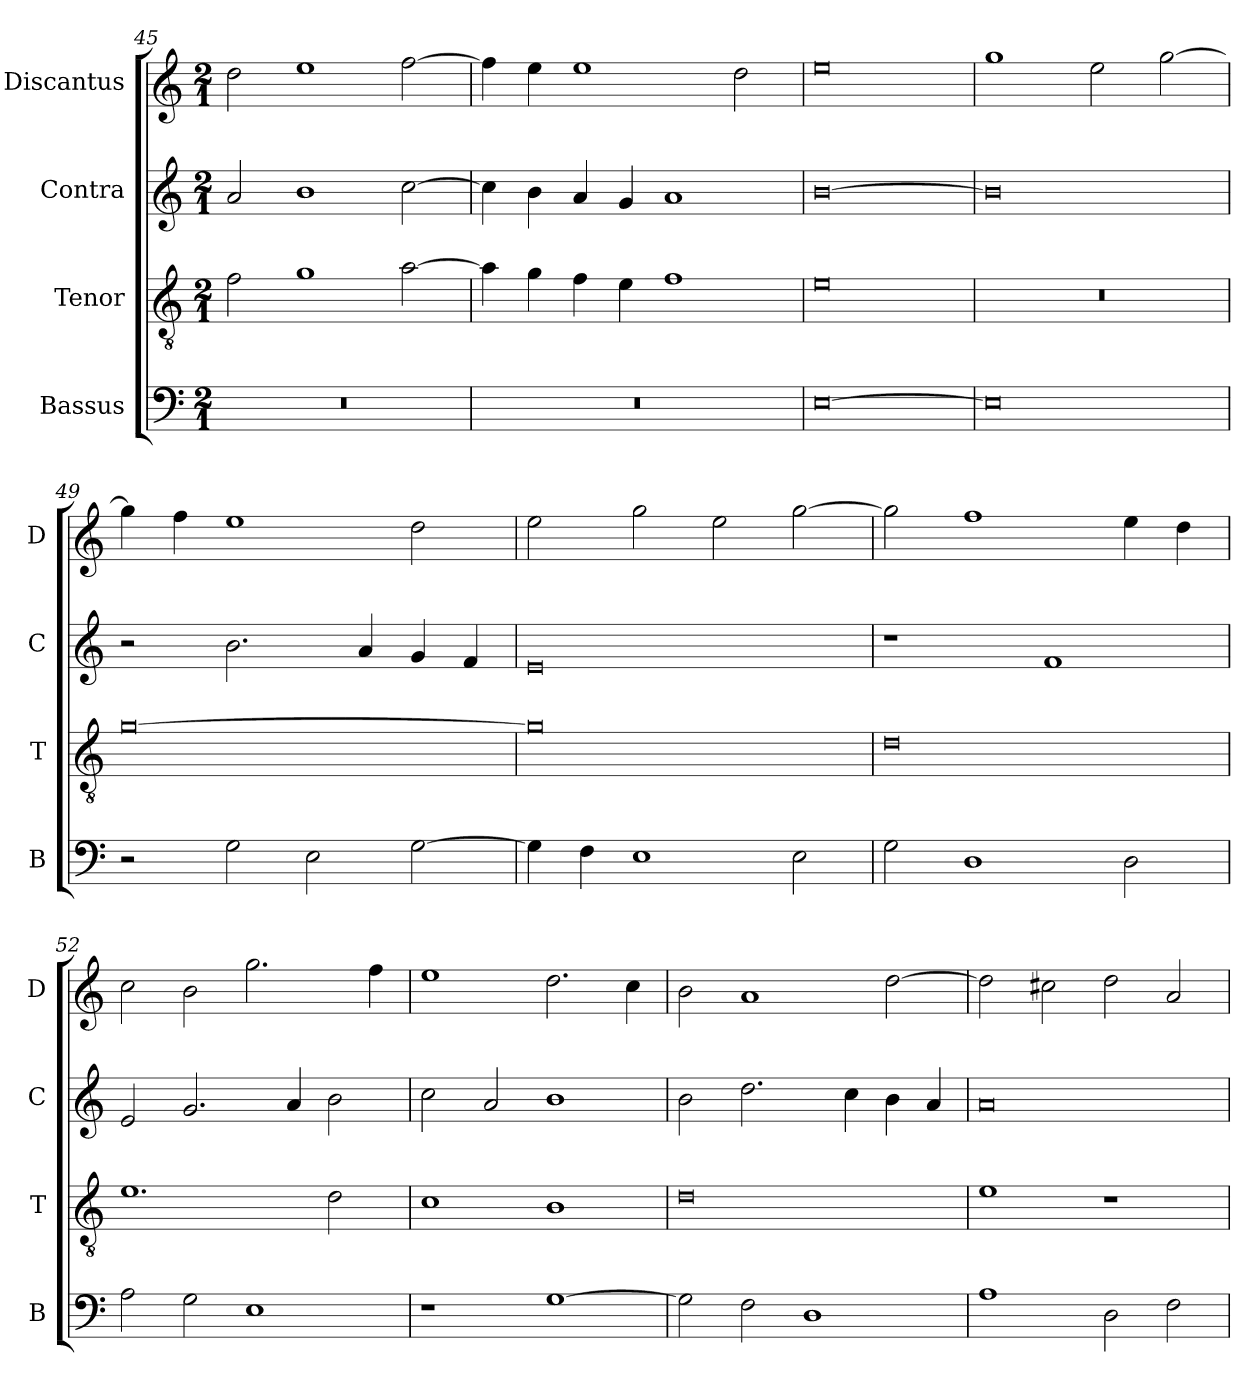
**kern	**kern	**kern	**kern
*part4	*part3	*part2	*part1
*staff4	*staff3	*staff2	*staff1
*I"Bassus	*I"Tenor	*I"Contra	*I"Discantus
*I'B	*I'T	*I'C	*I'D
*clefF4	*clefGv2	*clefG2	*clefG2
*k[]	*k[]	*k[]	*k[]
*M2/1	*M2/1	*M2/1	*M2/1
=45	=45	=45	=45
0r	2f\	2a/	2dd\
.	1g	1b	1ee
.	[2a\	[2cc\	[2ff\
=46	=46	=46	=46
0r	4a\]	4cc\]	4ff\]
.	4g\	4b\	4ee\
.	4f\	4a/	1ee
.	4e\	4g/	.
.	1f	1a	.
.	.	.	2dd\
=47	=47	=47	=47
[0E	0e	[0b	0ee
=48	=48	=48	=48
0E]	0r	0b]	1gg
.	.	.	2ee\
.	.	.	[2gg\
=49	=49	=49	=49
2r	[0g	2r	4gg\]
.	.	.	4ff\
2G\	.	2.b\	1ee
2E\	.	.	.
.	.	4a/	.
[2G\	.	4g/	2dd\
.	.	4f/	.
=50	=50	=50	=50
4G\]	0g]	0e	2ee\
4F\	.	.	.
1E	.	.	2gg\
.	.	.	2ee\
2E\	.	.	[2gg\
=51	=51	=51	=51
2G\	0d	1r	2gg\]
1D	.	.	1ff
.	.	1f	.
2D\	.	.	4ee\
.	.	.	4dd\
=52	=52	=52	=52
2A\	1.e	2e/	2cc\
2G\	.	2.g/	2b\
1E	.	.	2.gg\
.	.	4a/	.
.	2d\	2b\	.
.	.	.	4ff\
=53	=53	=53	=53
1r	1c	2cc\	1ee
.	.	2a/	.
[1G	1B	1b	2.dd\
.	.	.	4cc\
=54	=54	=54	=54
2G\]	0d	2b\	2b\
2F\	.	2.dd\	1a
1D	.	.	.
.	.	4cc\	.
.	.	4b\	[2dd\
.	.	4a/	.
=55	=55	=55	=55
1A	1e	0a	2dd\]
.	.	.	2cc#X\
2D\	1r	.	2dd\
2F\	.	.	2a/
=	=	=	=
*-	*-	*-	*-
